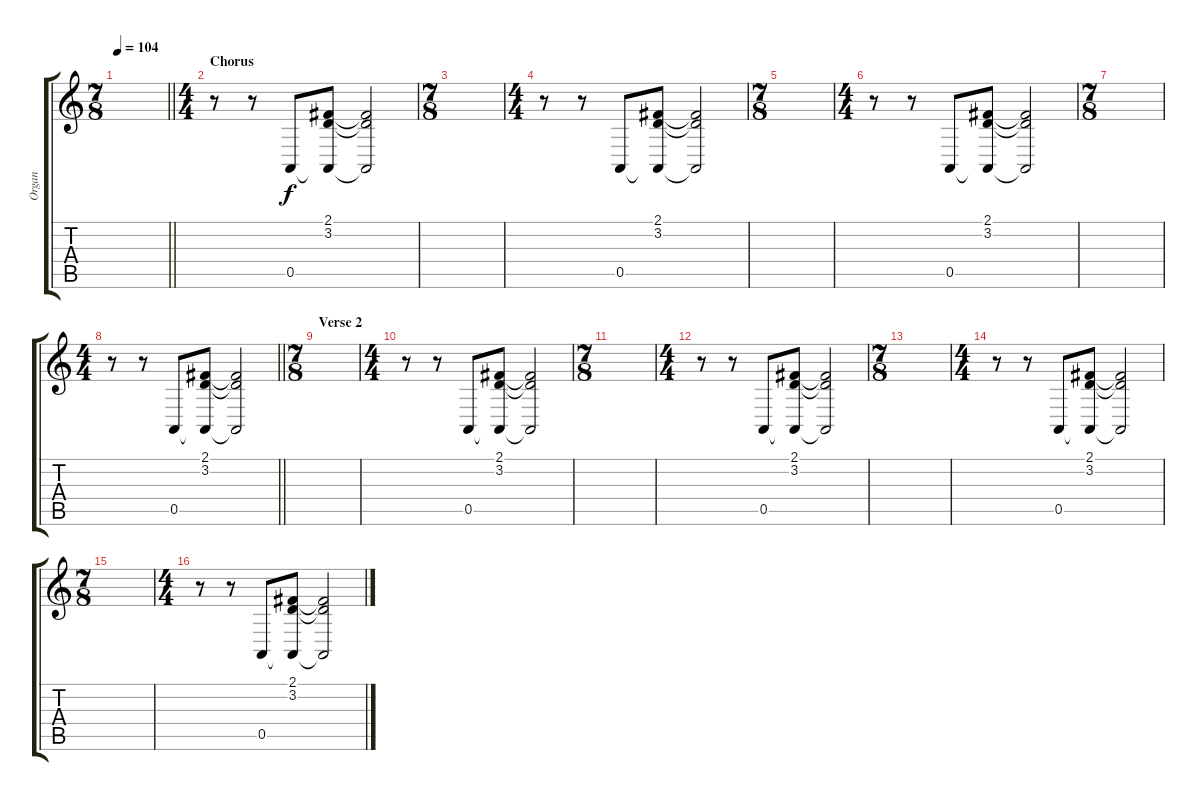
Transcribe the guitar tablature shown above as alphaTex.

\track ("Organ" "Organ") {instrument drawbarorgan}
\staff {score tabs}
\tuning (E4 B3 G3 D3 A2 E2) {hide}
\ts (7 8)
\tempo 104
\clef g2
\barLineRight lightlight
\ks c
|
\ts (4 4)
\section ("" "Chorus")
r.8 r.8 0.5.8 (2.1 3.2 0.5{t}).8 (2.1{t} 3.2{t} 0.5{t}).2 |
\ts (7 8)
|
\ts (4 4)
r.8 r.8 0.5.8 (2.1 3.2 0.5{t}).8 (2.1{t} 3.2{t} 0.5{t}).2 |
\ts (7 8)
|
\ts (4 4)
r.8 r.8 0.5.8 (2.1 3.2 0.5{t}).8 (2.1{t} 3.2{t} 0.5{t}).2 |
\ts (7 8)
|
\ts (4 4)
\barLineRight lightlight
r.8 r.8 0.5.8 (2.1 3.2 0.5{t}).8 (2.1{t} 3.2{t} 0.5{t}).2 |
\ts (7 8)
\section ("" "Verse 2")
|
\ts (4 4)
r.8 r.8 0.5.8 (2.1 3.2 0.5{t}).8 (2.1{t} 3.2{t} 0.5{t}).2 |
\ts (7 8)
|
\ts (4 4)
r.8 r.8 0.5.8 (2.1 3.2 0.5{t}).8 (2.1{t} 3.2{t} 0.5{t}).2 |
\ts (7 8)
|
\ts (4 4)
r.8 r.8 0.5.8 (2.1 3.2 0.5{t}).8 (2.1{t} 3.2{t} 0.5{t}).2 |
\ts (7 8)
|
\ts (4 4)
r.8 r.8 0.5.8 (2.1 3.2 0.5{t}).8 (2.1{t} 3.2{t} 0.5{t}).2
